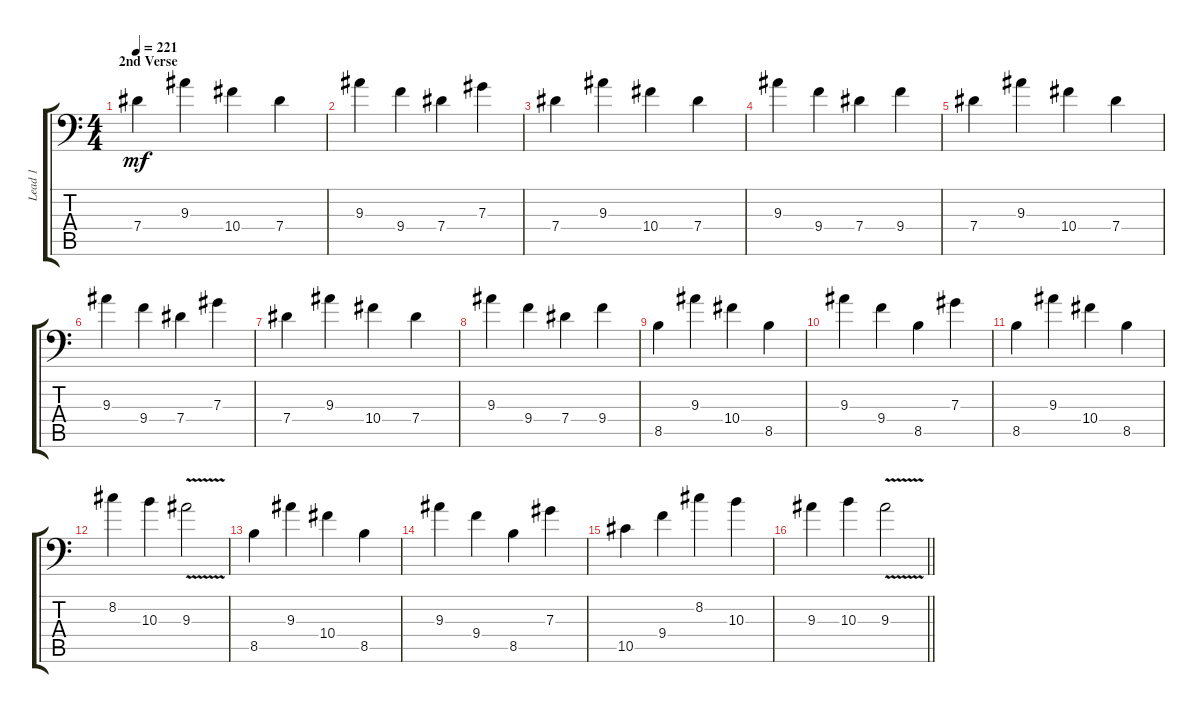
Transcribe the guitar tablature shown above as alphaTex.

\track ("Lead 1" "Lead 1") {instrument overdrivenguitar}
\staff {score tabs}
\tuning (Bb3 F3 Db3 Ab2 Eb2 Bb1) {hide}
\ts (4 4)
\section ("" "2nd Verse")
\tempo 221
\clef f4
\ks c
7.4.4{dy mf instrument overdrivenguitar} 9.3.4 10.4.4 7.4.4 |
9.3.4 9.4.4 7.4.4 7.3.4 |
7.4.4 9.3.4 10.4.4 7.4.4 |
9.3.4 9.4.4 7.4.4 9.4.4 |
7.4.4 9.3.4 10.4.4 7.4.4 |
9.3.4 9.4.4 7.4.4 7.3.4 |
7.4.4 9.3.4 10.4.4 7.4.4 |
9.3.4 9.4.4 7.4.4 9.4.4 |
8.5.4 9.3.4 10.4.4 8.5.4 |
9.3.4 9.4.4 8.5.4 7.3.4 |
8.5.4 9.3.4 10.4.4 8.5.4 |
8.2.4 10.3.4 9.3{v}.2 |
8.5.4 9.3.4 10.4.4 8.5.4 |
9.3.4 9.4.4 8.5.4 7.3.4 |
10.5.4 9.4.4 8.2.4 10.3.4 |
\barLineRight lightlight
9.3.4 10.3.4 9.3{v}.2
